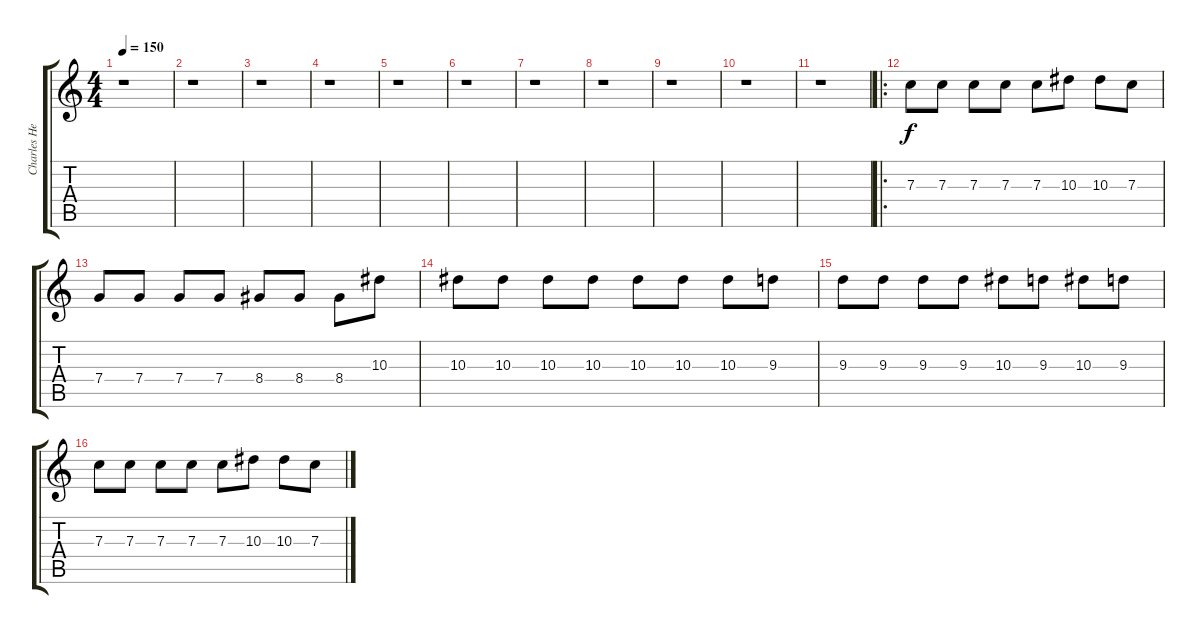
\track ("Charles Hedger" "Charles He") {instrument distortionguitar}
\staff {score tabs}
\tuning (D4 A3 F3 C3 G2 D2) {hide}
\ts (4 4)
\tempo 150
\clef g2
\ks c
r.1{dy f} |
r.1 |
r.1 |
r.1 |
r.1 |
r.1 |
r.1 |
r.1 |
r.1 |
r.1 |
r.1 |
\ro
7.3.8 7.3.8 7.3.8 7.3.8 7.3.8 10.3.8 10.3.8 7.3.8 |
7.4.8 7.4.8 7.4.8 7.4.8 8.4.8 8.4.8 8.4.8 10.3.8 |
10.3.8 10.3.8 10.3.8 10.3.8 10.3.8 10.3.8 10.3.8 9.3.8 |
9.3.8 9.3.8 9.3.8 9.3.8 10.3.8 9.3.8 10.3.8 9.3.8 |
7.3.8 7.3.8 7.3.8 7.3.8 7.3.8 10.3.8 10.3.8 7.3.8
